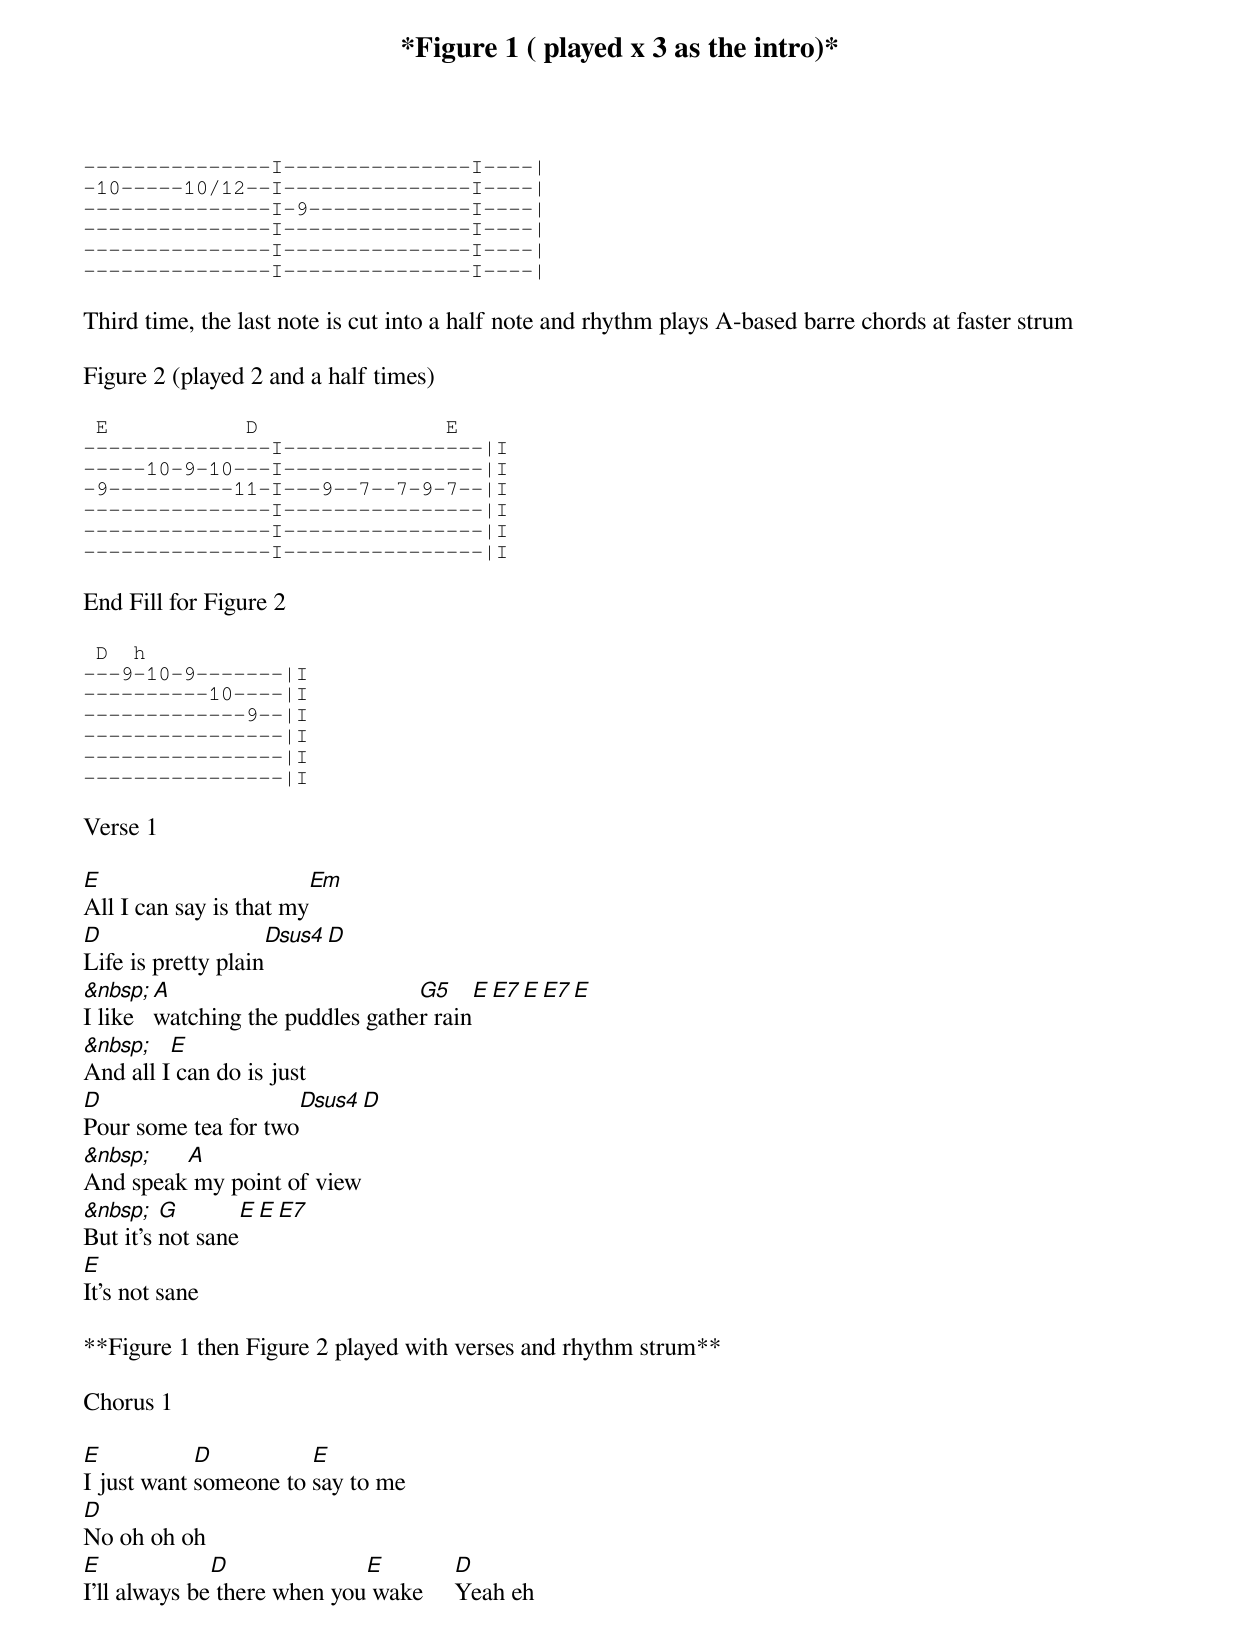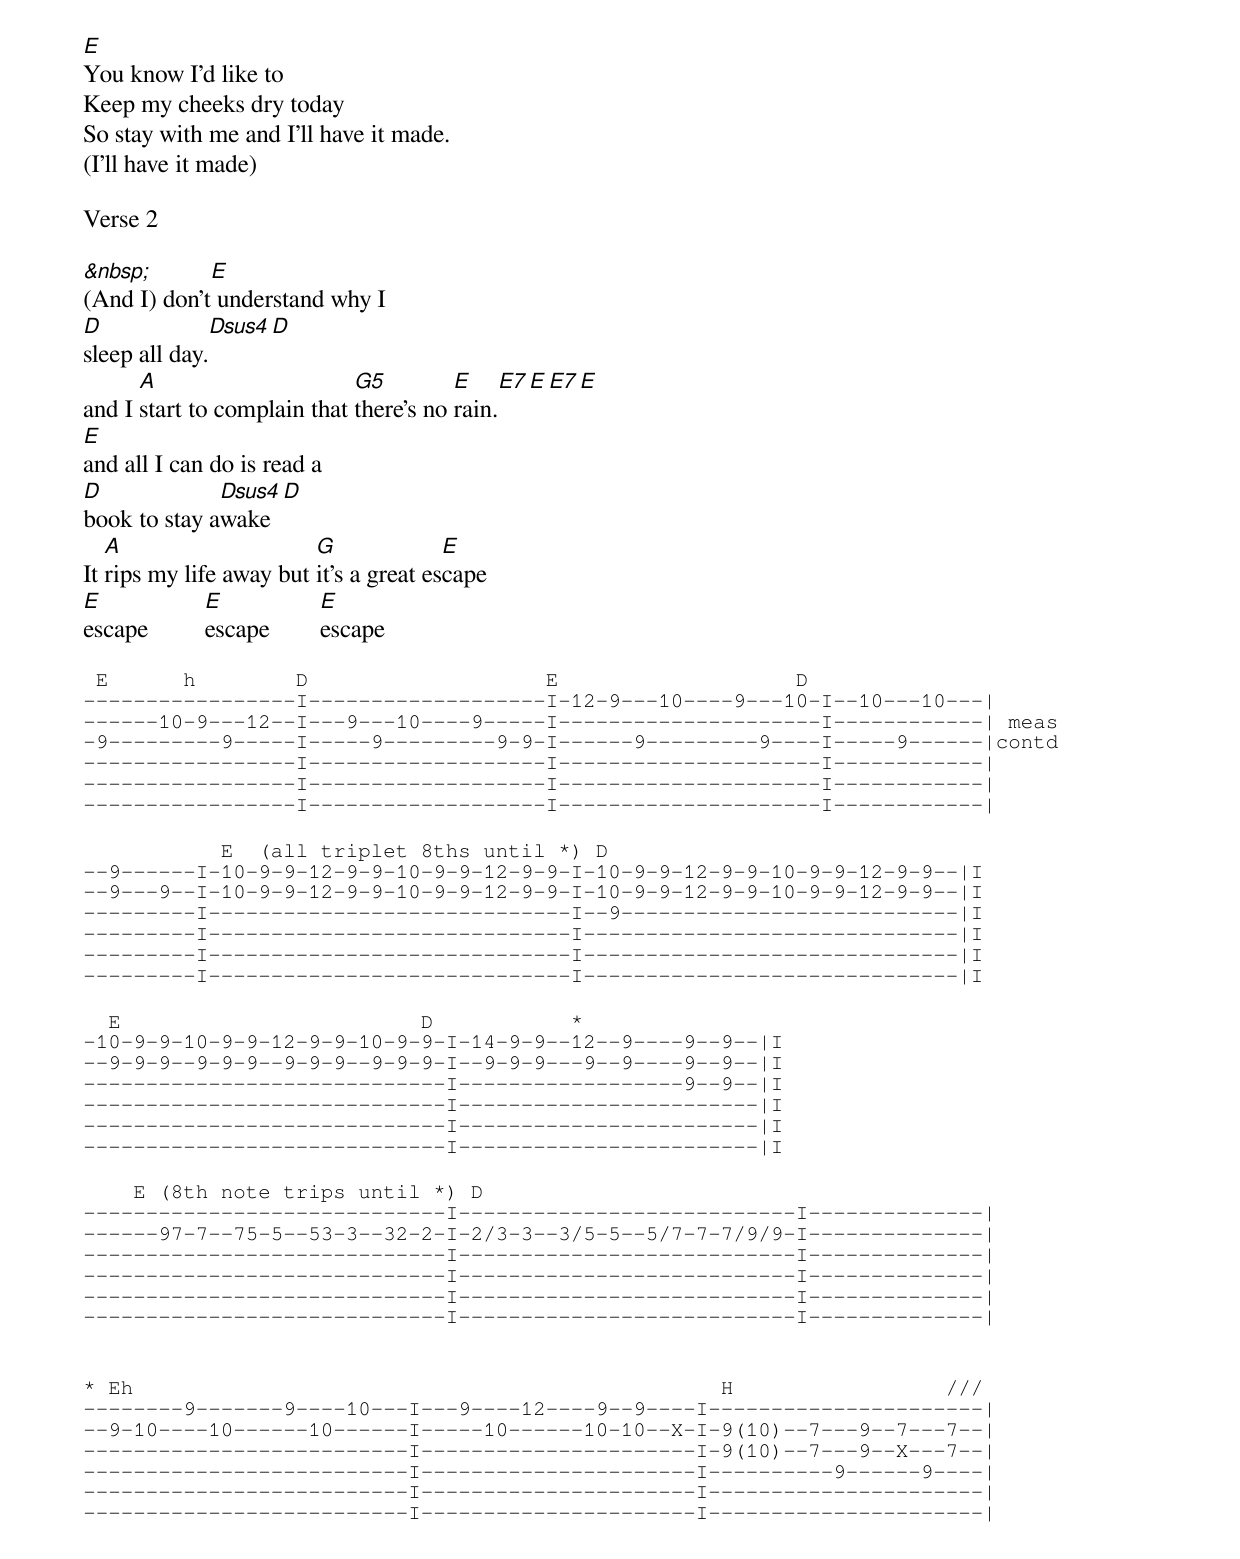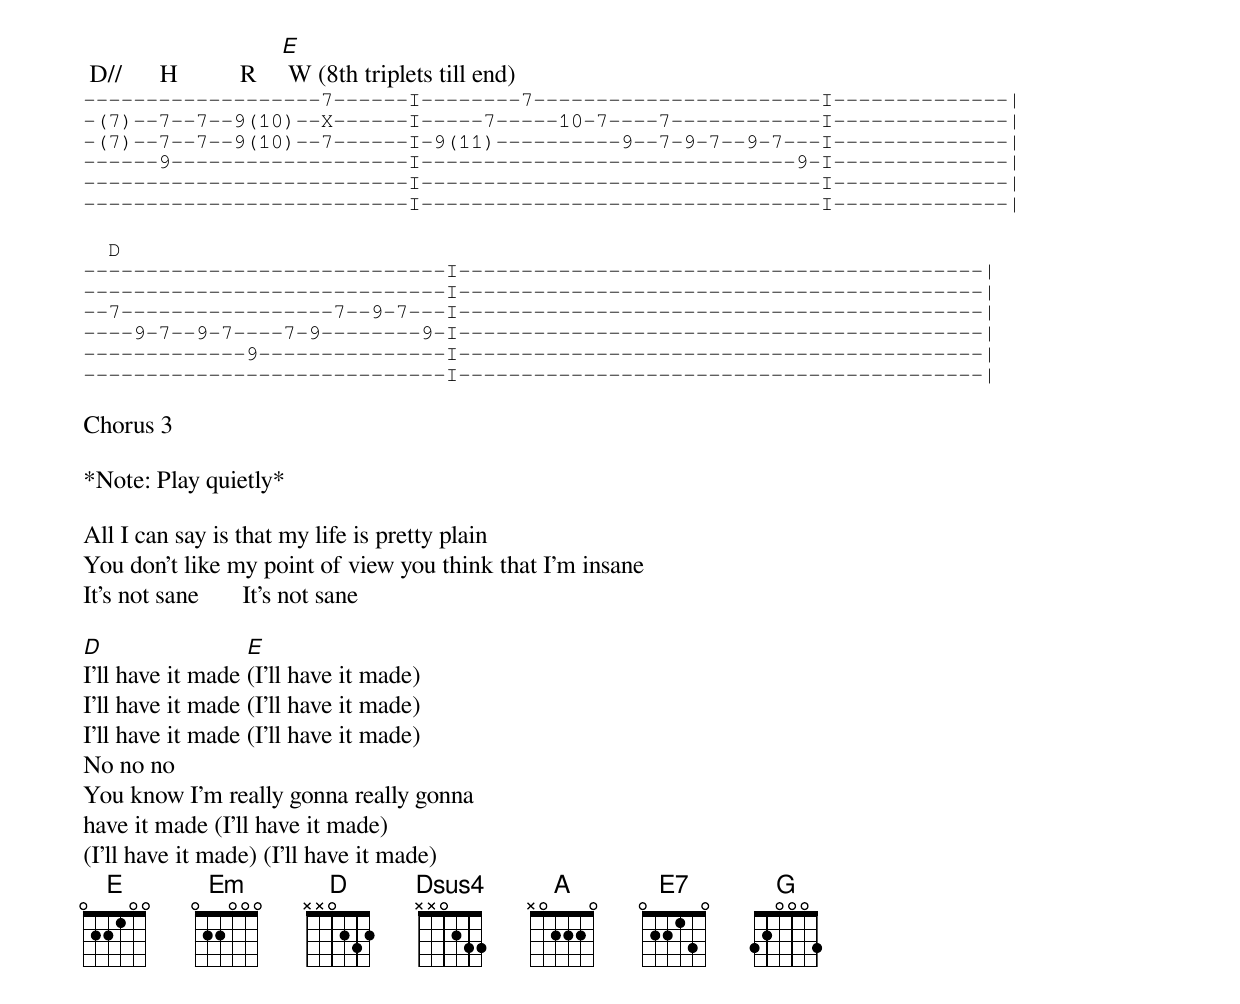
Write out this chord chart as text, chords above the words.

*Figure 1 ( played x 3 as the intro)*

---------------I---------------I----|
-10-----10/12--I---------------I----|
---------------I-9-------------I----|
---------------I---------------I----|
---------------I---------------I----|
---------------I---------------I----|

Third time, the last note is cut into a half note and rhythm plays A-based barre chords at faster strum

Figure 2 (played 2 and a half times)

 E           D               E
---------------I----------------|I
-----10-9-10---I----------------|I
-9----------11-I---9--7--7-9-7--|I
---------------I----------------|I
---------------I----------------|I
---------------I----------------|I

End Fill for Figure 2

 D  h
---9-10-9-------|I
----------10----|I
-------------9--|I
----------------|I
----------------|I
----------------|I

Verse 1

E                       Em
All I can say is that my
D                     Dsus4 D
Life is pretty plain
&nbsp; A                         G5     E    E7 E E7 E
I like watching the puddles gather rain
&nbsp;   E
And all I can do is just
D                     Dsus4 D
Pour some tea for two
&nbsp;   A
And speak my point of view
&nbsp;   G        E    E E7
But it's not sane
E
It's not sane

**Figure 1 then Figure 2 played with verses and rhythm strum**

Chorus 1

E           D          E
I just want someone to say to me
D
No oh oh oh
E             D              E         D
I'll always be there when you wake     Yeah eh
E
You know I'd like to
Keep my cheeks dry today
So stay with me and I'll have it made.
(I'll have it made)

Verse 2

&nbsp;       E
(And I) don't understand why I
D             Dsus4 D
sleep all day.
      A                      G5         E     E7 E E7 E
and I start to complain that there's no rain.
E
and all I can do is read a
D             Dsus4 D
book to stay awake
   A                     G              E
It rips my life away but it's a great escape
E              E             E
escape         escape        escape

 E      h        D                   E                   D
-----------------I-------------------I-12-9---10----9---10-I--10---10---|
------10-9---12--I---9---10----9-----I---------------------I------------| meas
-9---------9-----I-----9---------9-9-I------9---------9----I-----9------|contd
-----------------I-------------------I---------------------I------------|
-----------------I-------------------I---------------------I------------|
-----------------I-------------------I---------------------I------------|

           E  (all triplet 8ths until *) D
--9------I-10-9-9-12-9-9-10-9-9-12-9-9-I-10-9-9-12-9-9-10-9-9-12-9-9--|I
--9---9--I-10-9-9-12-9-9-10-9-9-12-9-9-I-10-9-9-12-9-9-10-9-9-12-9-9--|I
---------I-----------------------------I--9---------------------------|I
---------I-----------------------------I------------------------------|I
---------I-----------------------------I------------------------------|I
---------I-----------------------------I------------------------------|I

  E                        D           *
-10-9-9-10-9-9-12-9-9-10-9-9-I-14-9-9--12--9----9--9--|I
--9-9-9--9-9-9--9-9-9--9-9-9-I--9-9-9---9--9----9--9--|I
-----------------------------I------------------9--9--|I
-----------------------------I------------------------|I
-----------------------------I------------------------|I
-----------------------------I------------------------|I

    E (8th note trips until *) D
-----------------------------I---------------------------I--------------|
------97-7--75-5--53-3--32-2-I-2/3-3--3/5-5--5/7-7-7/9/9-I--------------|
-----------------------------I---------------------------I--------------|
-----------------------------I---------------------------I--------------|
-----------------------------I---------------------------I--------------|
-----------------------------I---------------------------I--------------|


* Eh                                               H                 ///
--------9-------9----10---I---9----12----9--9----I----------------------|
--9-10----10------10------I-----10------10-10--X-I-9(10)--7---9--7---7--|
--------------------------I----------------------I-9(10)--7---9--X---7--|
--------------------------I----------------------I----------9------9----|
--------------------------I----------------------I----------------------|
--------------------------I----------------------I----------------------|

                          E
 D//      H          R     W (8th triplets till end)
-------------------7------I--------7-----------------------I--------------|
-(7)--7--7--9(10)--X------I-----7-----10-7----7------------I--------------|
-(7)--7--7--9(10)--7------I-9(11)----------9--7-9-7--9-7---I--------------|
------9-------------------I------------------------------9-I--------------|
--------------------------I--------------------------------I--------------|
--------------------------I--------------------------------I--------------|

  D
-----------------------------I------------------------------------------|
-----------------------------I------------------------------------------|
--7-----------------7--9-7---I------------------------------------------|
----9-7--9-7----7-9--------9-I------------------------------------------|
-------------9---------------I------------------------------------------|
-----------------------------I------------------------------------------|

Chorus 3

*Note: Play quietly*

All I can say is that my life is pretty plain
You don't like my point of view you think that I'm insane
It's not sane       It's not sane

D                 E
I'll have it made (I'll have it made)
I'll have it made (I'll have it made)
I'll have it made (I'll have it made)
No no no
You know I'm really gonna really gonna
have it made (I'll have it made)
(I'll have it made) (I'll have it made)
